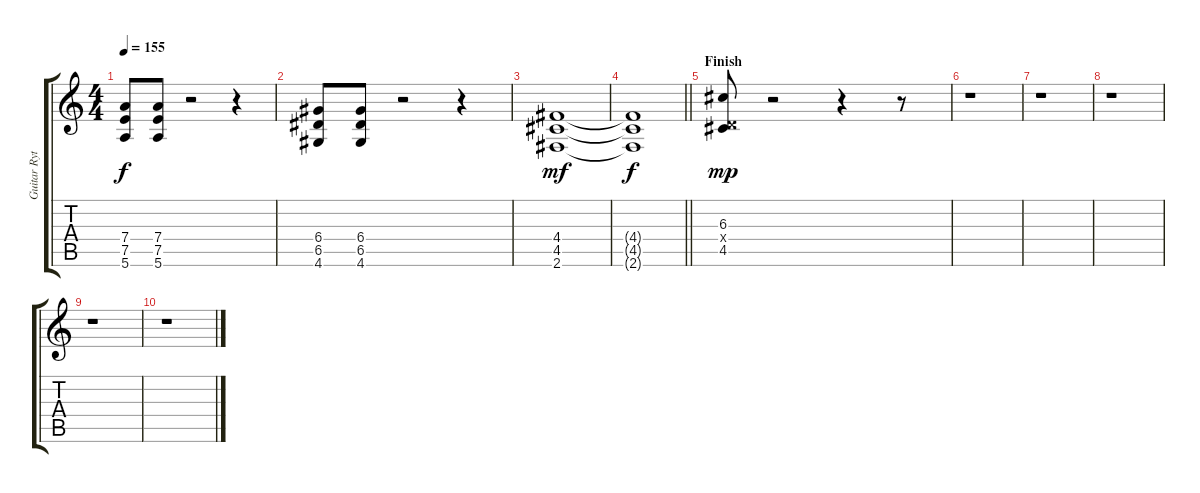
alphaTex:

\track ("Guitar Rythm" "Guitar Ryt") {instrument acousticguitarsteel}
\staff {score tabs}
\tuning (E4 B3 G3 D3 A2 E2) {hide}
\ts (4 4)
\tempo 155
\clef g2
\ks c
(7.4 7.5 5.6).8{dy f} (7.4 7.5 5.6).8 r.2 r.4 |
(6.4 6.5 4.6).8 (6.4 6.5 4.6).8 r.2 r.4 |
(4.4 4.5 2.6).1{dy mf} |
\barLineRight lightlight
(4.4{t} 4.5{t} 2.6{t}).1{dy f} |
\section ("" "Finish")
(6.3 0.4{x} 4.5).8{dy mp} r.2 r.4 r.8 |
r.1 |
r.1 |
r.1 |
r.1 |
r.1
